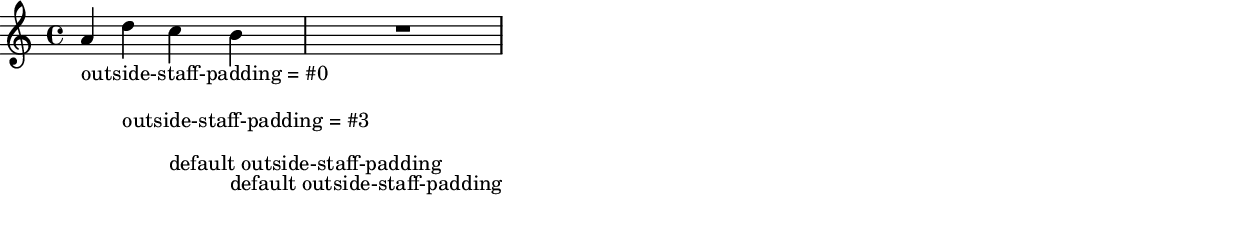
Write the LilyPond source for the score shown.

%% Generated by lilypond-book
%% Options: [exampleindent=10.16\mm,indent=0\mm,line-width=160\mm,paper-height=845.047\pt,paper-width=597.508\pt,papersize='(cons (* 597.508 pt) (* 845.047 pt)),quote,ragged-right,staffsize=18]
\include "lilypond-book-preamble.ly"


% ****************************************************************
% Start cut-&-pastable-section
% ****************************************************************

#(ly:set-option 'eps-box-padding 3.000000)

#(set-global-staff-size 18)

\paper {
  #(set-paper-size '(cons (* 597.508 pt) (* 845.047 pt)))
  indent = 0\mm
  line-width = 160\mm
  % offset the left padding, also add 1mm as lilypond creates cropped
  % images with a little space on the right
  line-width = #(- line-width (* mm  3.000000) (* mm 1))
  line-width = 160\mm - 2.0 * 10.16\mm
  % offset the left padding, also add 1mm as lilypond creates cropped
  % images with a little space on the right
  line-width = #(- line-width (* mm  3.000000) (* mm 1))
  ragged-right = ##t
}

\layout {
  
}




% ****************************************************************
% ly snippet:
% ****************************************************************
\sourcefileline 2961
\relative {
  \once \override TextScript.outside-staff-padding = #0
  a'4-"outside-staff-padding = #0"
  \once \override TextScript.outside-staff-padding = #3
  d-"outside-staff-padding = #3"
  c-"default outside-staff-padding"
  b-"default outside-staff-padding"
  R1
}


% ****************************************************************
% end ly snippet
% ****************************************************************
